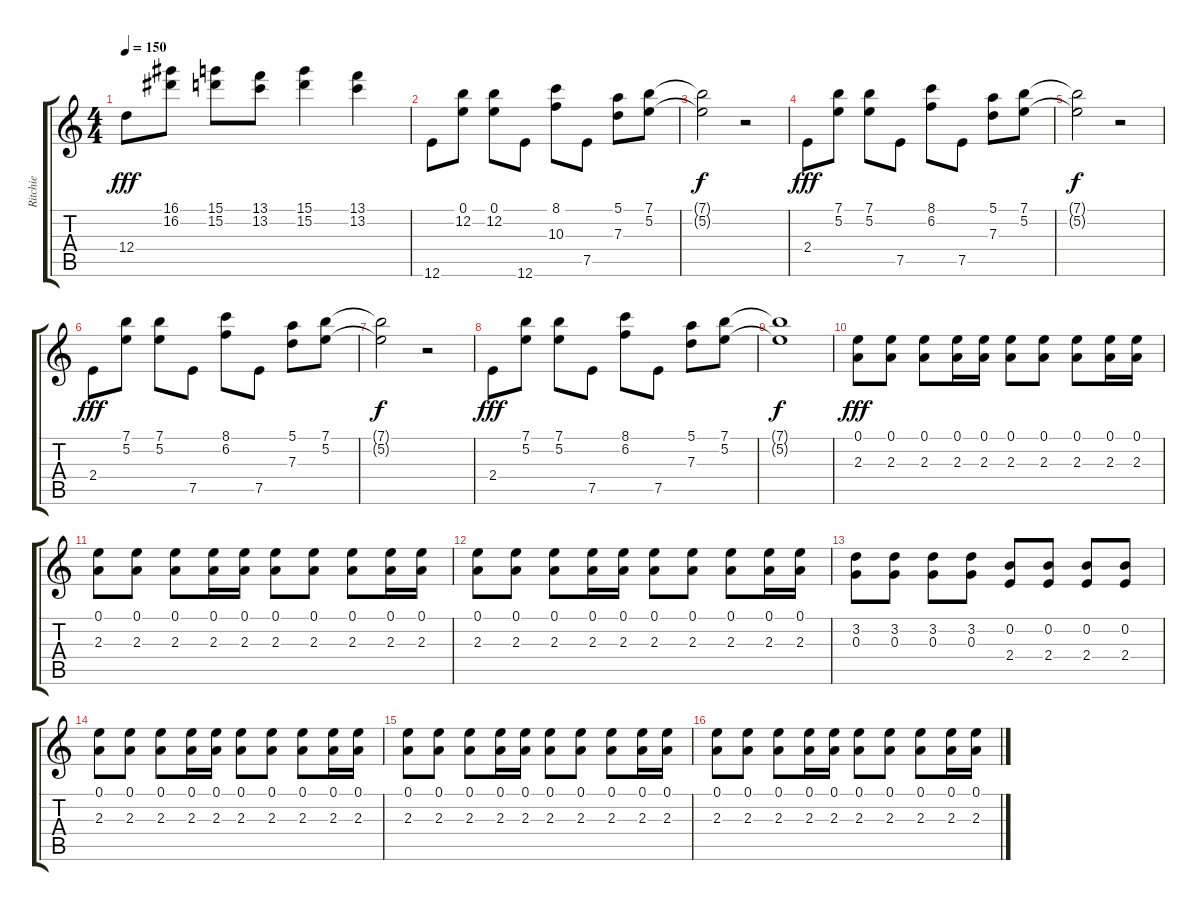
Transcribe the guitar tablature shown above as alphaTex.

\track ("Ritchie" "Ritchie") {instrument electricguitarmuted}
\staff {score tabs}
\tuning (E4 B3 G3 D3 A2 E2) {hide}
\ts (4 4)
\tempo 150
\clef g2
\ks c
12.4.8{dy fff} (16.1 16.2).8 (15.1 15.2).8 (13.1 13.2).8 (15.1 15.2).4 (13.1 13.2).4 |
12.6.8 (0.1 12.2).8 (0.1 12.2).8 12.6.8 (8.1 10.3).8 7.5.8 (5.1 7.3).8 (7.1 5.2).8 |
(7.1{t} 5.2{t}).2{dy f} r.2 |
2.4.8{dy fff} (7.1 5.2).8 (7.1 5.2).8 7.5.8 (8.1 6.2).8 7.5.8 (5.1 7.3).8 (7.1 5.2).8 |
(7.1{t} 5.2{t}).2{dy f} r.2 |
2.4.8{dy fff} (7.1 5.2).8 (7.1 5.2).8 7.5.8 (8.1 6.2).8 7.5.8 (5.1 7.3).8 (7.1 5.2).8 |
(7.1{t} 5.2{t}).2{dy f} r.2 |
2.4.8{dy fff} (7.1 5.2).8 (7.1 5.2).8 7.5.8 (8.1 6.2).8 7.5.8 (5.1 7.3).8 (7.1 5.2).8 |
(7.1{t} 5.2{t}).1{dy f} |
(0.1 2.3).8{dy fff} (0.1 2.3).8 (0.1 2.3).8 (0.1 2.3).16 (0.1 2.3).16 (0.1 2.3).8 (0.1 2.3).8 (0.1 2.3).8 (0.1 2.3).16 (0.1 2.3).16 |
(0.1 2.3).8 (0.1 2.3).8 (0.1 2.3).8 (0.1 2.3).16 (0.1 2.3).16 (0.1 2.3).8 (0.1 2.3).8 (0.1 2.3).8 (0.1 2.3).16 (0.1 2.3).16 |
(0.1 2.3).8 (0.1 2.3).8 (0.1 2.3).8 (0.1 2.3).16 (0.1 2.3).16 (0.1 2.3).8 (0.1 2.3).8 (0.1 2.3).8 (0.1 2.3).16 (0.1 2.3).16 |
(3.2 0.3).8 (3.2 0.3).8 (3.2 0.3).8 (3.2 0.3).8 (0.2 2.4).8 (0.2 2.4).8 (0.2 2.4).8 (0.2 2.4).8 |
(0.1 2.3).8 (0.1 2.3).8 (0.1 2.3).8 (0.1 2.3).16 (0.1 2.3).16 (0.1 2.3).8 (0.1 2.3).8 (0.1 2.3).8 (0.1 2.3).16 (0.1 2.3).16 |
(0.1 2.3).8 (0.1 2.3).8 (0.1 2.3).8 (0.1 2.3).16 (0.1 2.3).16 (0.1 2.3).8 (0.1 2.3).8 (0.1 2.3).8 (0.1 2.3).16 (0.1 2.3).16 |
(0.1 2.3).8 (0.1 2.3).8 (0.1 2.3).8 (0.1 2.3).16 (0.1 2.3).16 (0.1 2.3).8 (0.1 2.3).8 (0.1 2.3).8 (0.1 2.3).16 (0.1 2.3).16
